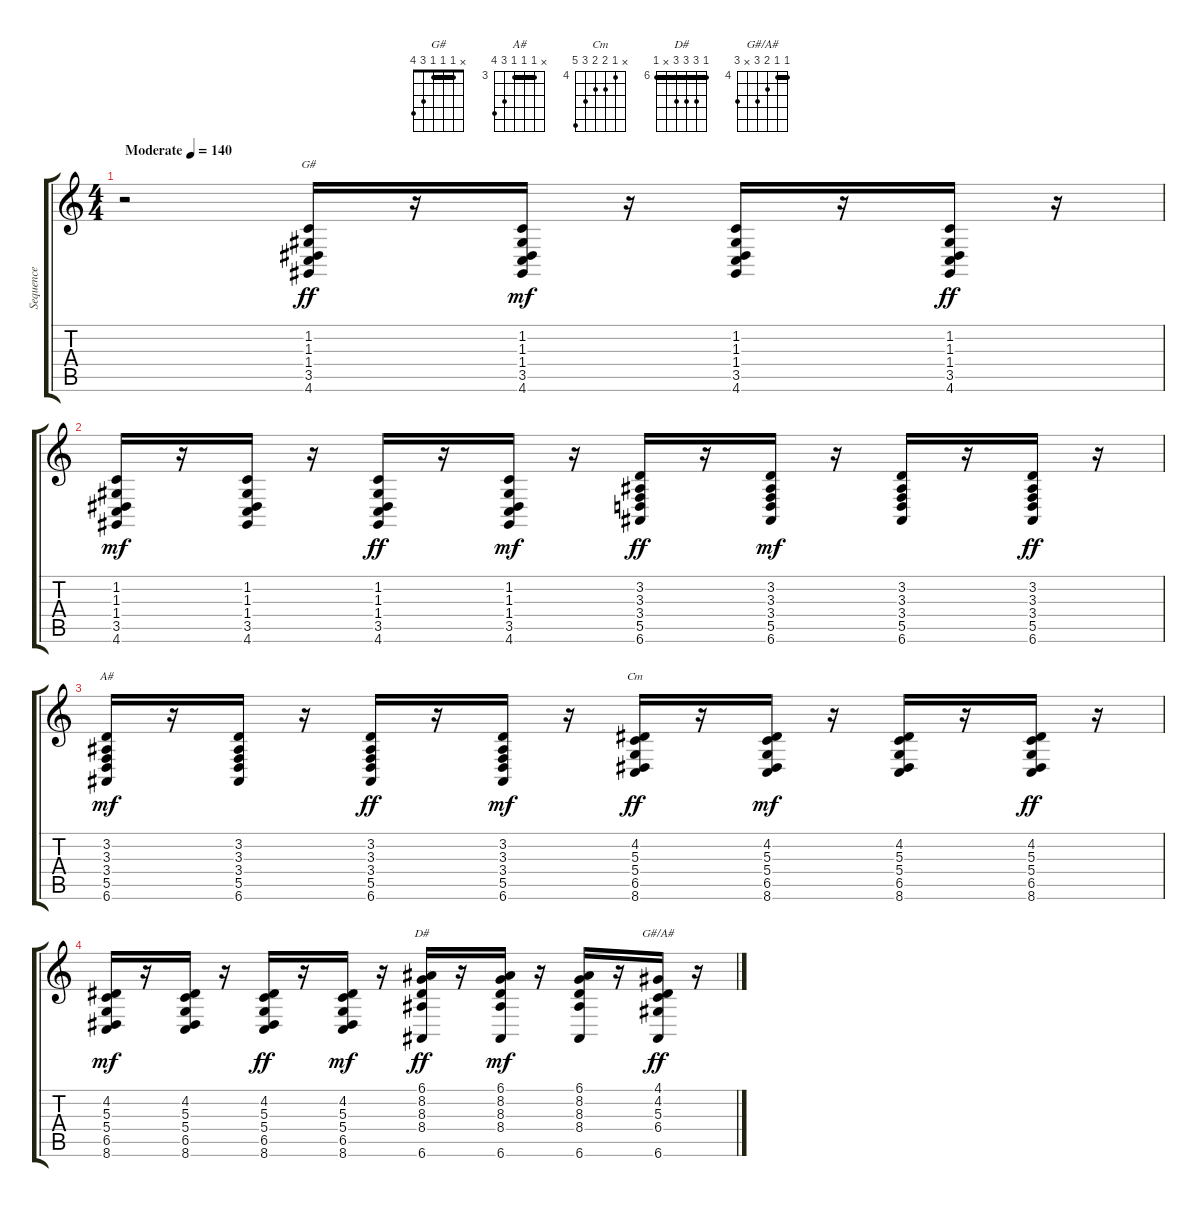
\track ("Sequence" "Sequence") {instrument stringensemble1}
\staff {score tabs}
\tuning (E4 B3 G3 D3 A2 E2) {hide}
\chord ("G#" x 1 1 1 3 4) {barre 1}
\chord ("A#" x 3 3 3 5 6) {firstfret 3 barre 3}
\chord ("Cm" x 4 5 5 6 8) {firstfret 4}
\chord ("D#" 6 8 8 8 x 6) {firstfret 6 barre 6}
\chord ("G#/A#" 4 4 5 6 x 6) {firstfret 4 barre 4}
\ts (4 4)
\tempo (140 "Moderate")
\clef g2
\ks c
r.2{dy ff instrument stringensemble1} (1.2 1.3 1.4 3.5 4.6).16{ch "G#"} r.16 (1.2 1.3 1.4 3.5 4.6).16{dy mf} r.16 (1.2 1.3 1.4 3.5 4.6).16 r.16 (1.2 1.3 1.4 3.5 4.6).16{dy ff} r.16 |
(1.2 1.3 1.4 3.5 4.6).16{dy mf} r.16 (1.2 1.3 1.4 3.5 4.6).16 r.16 (1.2 1.3 1.4 3.5 4.6).16{dy ff} r.16 (1.2 1.3 1.4 3.5 4.6).16{dy mf} r.16 (3.2 3.3 3.4 5.5 6.6).16{dy ff} r.16 (3.2 3.3 3.4 5.5 6.6).16{dy mf} r.16 (3.2 3.3 3.4 5.5 6.6).16 r.16 (3.2 3.3 3.4 5.5 6.6).16{dy ff} r.16 |
(3.2 3.3 3.4 5.5 6.6).16{ch "A#" dy mf} r.16 (3.2 3.3 3.4 5.5 6.6).16 r.16 (3.2 3.3 3.4 5.5 6.6).16{dy ff} r.16 (3.2 3.3 3.4 5.5 6.6).16{dy mf} r.16 (4.2 5.3 5.4 6.5 8.6).16{ch "Cm" dy ff} r.16 (4.2 5.3 5.4 6.5 8.6).16{dy mf} r.16 (4.2 5.3 5.4 6.5 8.6).16 r.16 (4.2 5.3 5.4 6.5 8.6).16{dy ff} r.16 |
(4.2 5.3 5.4 6.5 8.6).16{dy mf} r.16 (4.2 5.3 5.4 6.5 8.6).16 r.16 (4.2 5.3 5.4 6.5 8.6).16{dy ff} r.16 (4.2 5.3 5.4 6.5 8.6).16{dy mf} r.16 (6.1 8.2 8.3 8.4 6.6).16{ch "D#" dy ff} r.16 (6.1 8.2 8.3 8.4 6.6).16{dy mf} r.16 (6.1 8.2 8.3 8.4 6.6).16 r.16 (4.1 4.2 5.3 6.4 6.6).16{ch "G#/A#" dy ff} r.16
